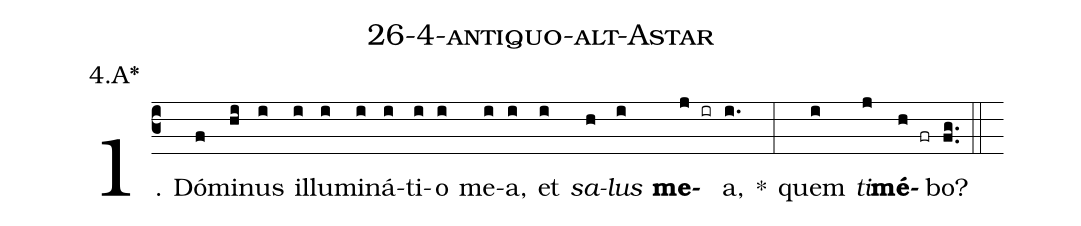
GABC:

name: 26-4-antiquo-alt-Astar;
annotation: 4.A*;
%%
(c3)1. Dó(f)mi(hi)nus(i) il(i)lu(i)mi(i)ná(i)ti(i)o(i) me(i)a,(i) et(i) <i>sa</i>(h)<i>lus</i>(i) <b>me</b>(j ir)a,(i.) *(:) quem(i) <i>ti</i>(j)<b>mé</b>(h fr)bo?(fg..) (::)
